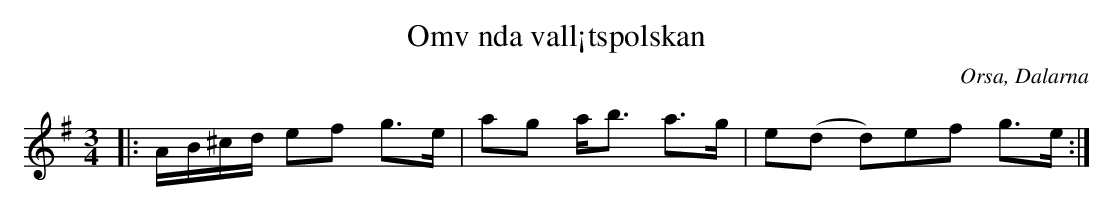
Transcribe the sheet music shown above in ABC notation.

X:1
T:Omv nda vall¡tspolskan
O:Orsa, Dalarna
M:3/4
L:1/8
K:G
|: A/B/^c/d/ ef g>e |ag a<b a>g |e(d d)ef g>e :|
